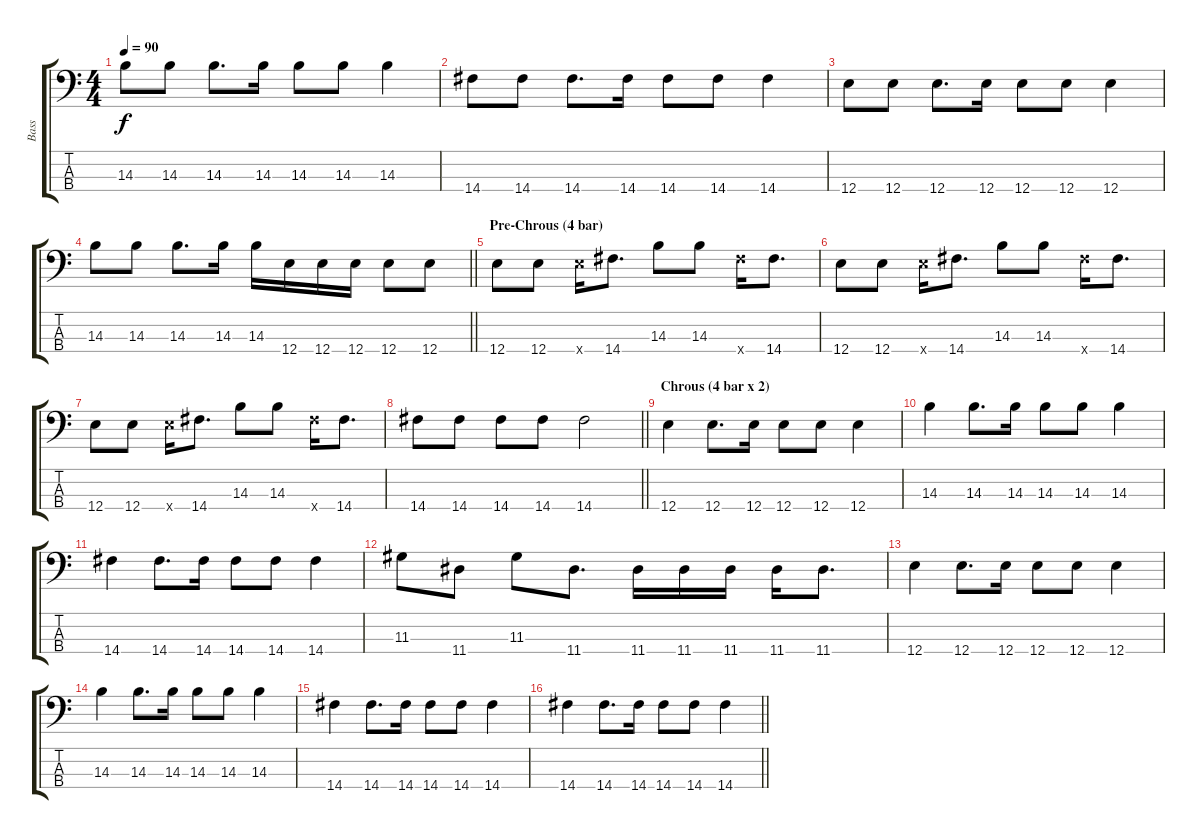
\track ("Bass" "Bass") {instrument electricbassfinger}
\staff {score tabs}
\tuning (G2 D2 A1 E1) {hide}
\ts (4 4)
\tempo 90
\clef f4
\ks c
14.3.8{dy f} 14.3.8 14.3.8{d} 14.3.16 14.3.8 14.3.8 14.3.4 |
14.4.8 14.4.8 14.4.8{d} 14.4.16 14.4.8 14.4.8 14.4.4 |
12.4.8 12.4.8 12.4.8{d} 12.4.16 12.4.8 12.4.8 12.4.4 |
\barLineRight lightlight
14.3.8 14.3.8 14.3.8{d} 14.3.16 14.3.16 12.4.16 12.4.16 12.4.16 12.4.8 12.4.8 |
\section ("" "Pre-Chrous (4 bar)")
12.4.8 12.4.8 12.4{x}.16 14.4.8{d} 14.3.8 14.3.8 14.4{x}.16 14.4.8{d} |
12.4.8 12.4.8 12.4{x}.16 14.4.8{d} 14.3.8 14.3.8 14.4{x}.16 14.4.8{d} |
12.4.8 12.4.8 12.4{x}.16 14.4.8{d} 14.3.8 14.3.8 14.4{x}.16 14.4.8{d} |
\barLineRight lightlight
14.4.8 14.4.8 14.4.8 14.4.8 14.4.2 |
\section ("" "Chrous (4 bar x 2)")
12.4.4 12.4.8{d} 12.4.16 12.4.8 12.4.8 12.4.4 |
14.3.4 14.3.8{d} 14.3.16 14.3.8 14.3.8 14.3.4 |
14.4.4 14.4.8{d} 14.4.16 14.4.8 14.4.8 14.4.4 |
11.3.8 11.4.8 11.3.8 11.4.8{d} 11.4.16 11.4.16 11.4.16 11.4.16 11.4.8{d} |
12.4.4 12.4.8{d} 12.4.16 12.4.8 12.4.8 12.4.4 |
14.3.4 14.3.8{d} 14.3.16 14.3.8 14.3.8 14.3.4 |
14.4.4 14.4.8{d} 14.4.16 14.4.8 14.4.8 14.4.4 |
\barLineRight lightlight
14.4.4 14.4.8{d} 14.4.16 14.4.8 14.4.8 14.4.4
